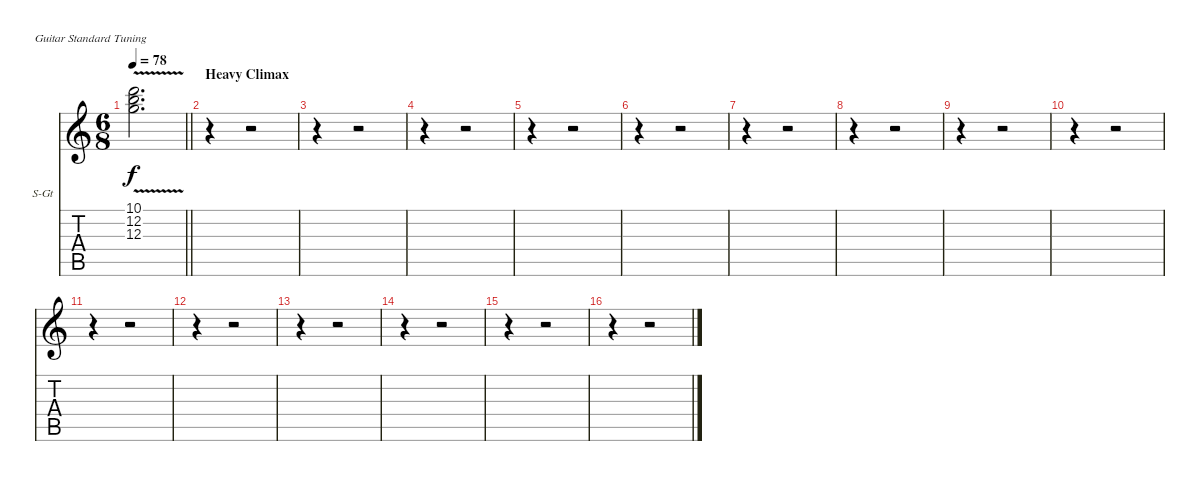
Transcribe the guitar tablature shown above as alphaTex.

\bracketExtendMode nobrackets
\firstSystemTrackNameOrientation horizontal
\otherSystemsTrackNameOrientation horizontal
\track ("Per Wilberg" "S-Gt") {instrument electricpiano1}
\staff {score tabs}
\tuning (E4 B3 G3 D3 A2 E2)
\displaytranspose 12
\ts (6 8)
\tempo 78
\clef g2
\barLineRight lightlight
\ks c
(10.1{v t} 12.2{v t} 12.3{v t}).2{d dy f} |
\section ("" "Heavy Climax")
r.4 r.2 |
r.4 r.2 |
r.4 r.2 |
r.4 r.2 |
r.4 r.2 |
r.4 r.2 |
r.4 r.2 |
r.4 r.2 |
r.4 r.2 |
r.4 r.2 |
r.4 r.2 |
r.4 r.2 |
r.4 r.2 |
r.4 r.2 |
r.4 r.2
